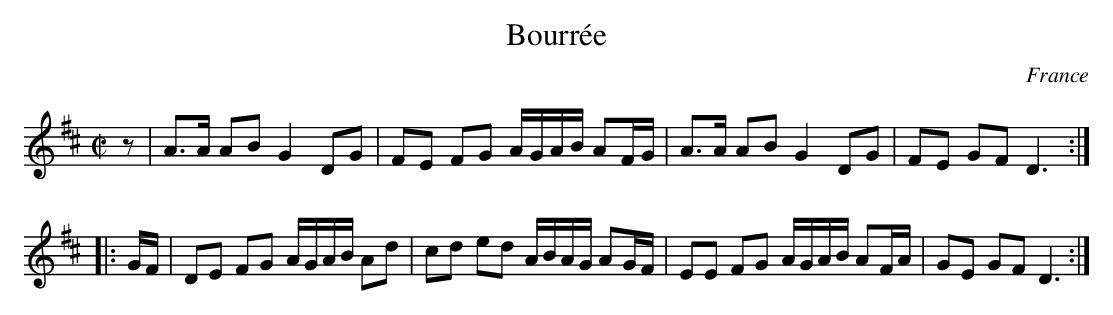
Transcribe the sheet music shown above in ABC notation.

X:1
T:Bourrée
M:C|
O:France
K:D
z|\
A>A AB G2 DG | FE FG A/2G/2A/2B/2 AF/2G/2 |\
A>A AB G2 DG | FE GFD3 :|
|:G/2F/2|\
DE FG A/2G/2A/2B/2 Ad| cd ed A/2B/2A/2G/2 AG/2F/2 |\
EE FG A/2G/2A/2B/2 AF/2A/2 | GE GF D3 :|
